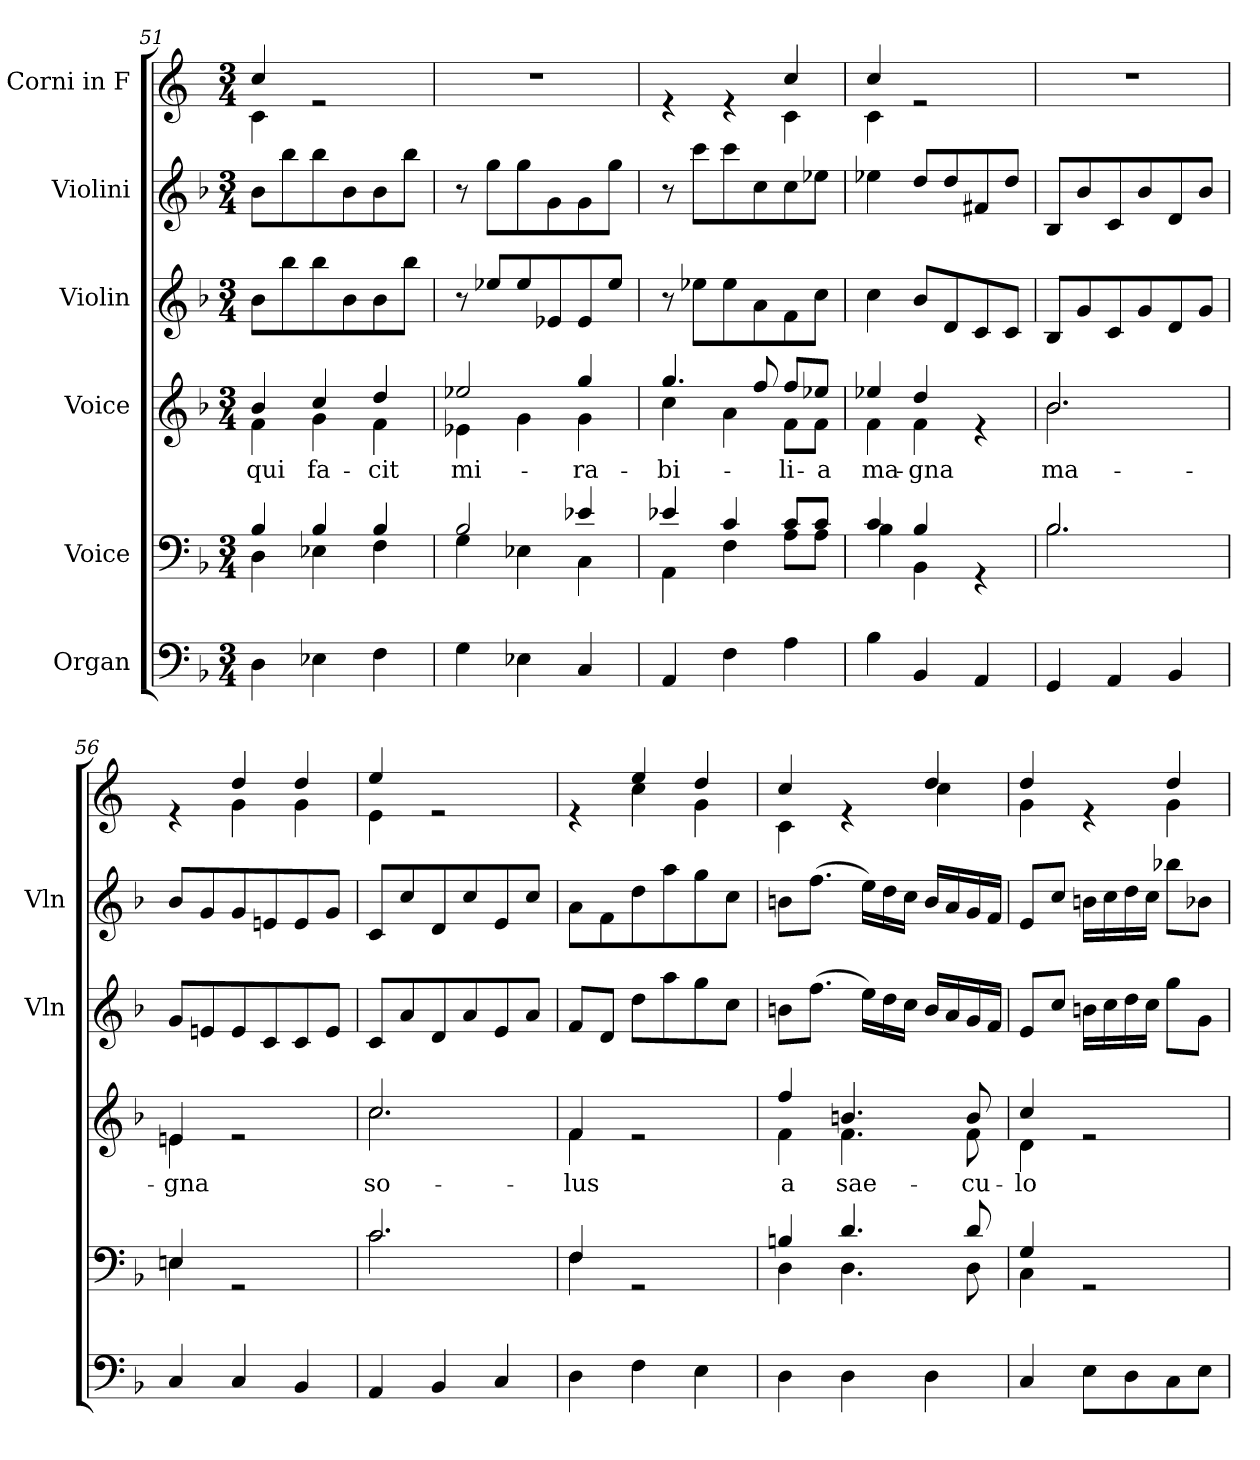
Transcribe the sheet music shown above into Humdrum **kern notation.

**kern	**kern	**kern	**text	**kern	**kern	**kern
*part6	*part5	*part4	*part4	*part3	*part2	*part1
*staff6	*staff5	*staff4	*staff4	*staff3	*staff2	*staff1
*I"Organ	*I"Voice	*I"Voice	*	*I"Violin	*I"Violini	*I"Corni in F
*	*	*	*	*I'Vln	*I'Vln	*
!!LO:LB:g=z
*clefF4	*clefF4	*clefG2	*	*clefG2	*clefG2	*clefG2
*	*	*	*	*	*	*ITrd4c7
*k[b-]	*k[b-]	*k[b-]	*	*k[b-]	*k[b-]	*k[b-]
*M3/4	*M3/4	*M3/4	*	*M3/4	*M3/4	*M3/4
=51	=51	=51	=51	=51	=51	=51
*	*^	*	*	*	*	*
!	!	!	!	!LO:LY:b	!	!	!
*	*	*	*^	*	*	*	*^
4D\	4B-/	4D\	4b-/	4f\	qui	8b-\L	8b-\L	4f/	4F\
.	.	.	.	.	.	8bb-\	8bb-\	.	.
!	!	!	!	!	!LO:LY:b	!	!	!	!
4E-X\	4B-/	4E-X\	4cc/	4g\	fa-	8bb-\	8bb-\	2re	2ryy
.	.	.	.	.	.	8b-\	8b-\	.	.
!	!	!	!	!	!LO:LY:b	!	!	!	!
4F\	4B-/	4F\	4dd/	4f\	-cit	8b-\	8b-\	.	.
.	.	.	.	.	.	8bb-\J	8bb-\J	.	.
*	*	*	*	*	*	*	*	*v	*v
=52	=52	=52	=52	=52	=52	=52	=52	=52
!	!	!	!	!	!LO:LY:b	!	!	!
4G\	2B-/	4G\	2ee-X/	4e-X\	mi-	8r	8r	2.r
.	.	.	.	.	.	8ee-X/L	8gg\L	.
4E-X\	.	4E-X\	.	4g\	.	8ee-/	8gg\	.
.	.	.	.	.	.	8e-X/	8g\	.
!	!	!	!	!	!LO:LY:b	!	!	!
4C/	4e-X/	4C\	4gg/	4g\	-ra-	8e-/	8g\	.
.	.	.	.	.	.	8ee-/J	8gg\J	.
=53	=53	=53	=53	=53	=53	=53	=53	=53
!	!	!	!	!	!LO:LY:b	!	!	!
*	*	*	*	*	*	*	*	*^
4AA/	4e-X/	4AA\	4.gg/	4cc\	-bi-	8r	8r	4re	2ryy
.	.	.	.	.	.	8ee-X\L	8ccc\L	.	.
4F\	4c/	4F\	.	4a\	.	8ee-\	8ccc\	4re	.
.	.	.	8ff/	.	.	8a\	8cc\	.	.
!	!	!	!	!	!LO:LY:b	!	!	!	!
4A\	8c/L	8A\L	8ff/L	8f\L	-li-	8f\	8cc\	4f/	4F\
!	!	!	!	!	!LO:LY:b	!	!	!	!
.	8c/J	8A\J	8ee-X/J	8f\J	-a	8cc\J	8ee-X\J	.	.
=54	=54	=54	=54	=54	=54	=54	=54	=54	=54
!	!	!	!	!	!LO:LY:b	!	!	!	!
4B-\	4c/	4B-\	4ee-X/	4f\	ma-	4cc\	4ee-X\	4f/	4F\
!	!	!	!	!	!LO:LY:b	!	!	!	!
4BB-/	4B-/	4BB-\	4dd/	4f\	-gna	8b-/L	8dd/L	2re	2ryy
.	.	.	.	.	.	8d/	8dd/	.	.
4AA/	4rGG	4ryy	4re	4ryy	.	8c/	8f#X/	.	.
.	.	.	.	.	.	8c/J	8dd/J	.	.
*	*	*	*	*	*	*	*	*v	*v
=55	=55	=55	=55	=55	=55	=55	=55	=55
!	!	!	!	!	!LO:LY:b	!	!	!
4GG/	2.B-/	2.B-\	2.b-/	2.b-\	ma-	8B-/L	8B-/L	2.r
.	.	.	.	.	.	8g/	8b-/	.
4AA/	.	.	.	.	.	8c/	8c/	.
.	.	.	.	.	.	8g/	8b-/	.
4BB-/	.	.	.	.	.	8d/	8d/	.
.	.	.	.	.	.	8g/J	8b-/J	.
=56	=56	=56	=56	=56	=56	=56	=56	=56
!	!	!	!	!	!LO:LY:b	!	!	!
*	*	*	*	*	*	*	*	*^
4C/	4En/	4E\	4en/	4e\	-gna	8g/L	8b-/L	4re	4ryy
.	.	.	.	.	.	8en/	8g/	.	.
4C/	2rGG	2ryy	2re	2ryy	.	8e/	8g/	4g/	4c\
.	.	.	.	.	.	8c/	8en/	.	.
4BB-/	.	.	.	.	.	8c/	8e/	4g/	4c\
.	.	.	.	.	.	8e/J	8g/J	.	.
=57	=57	=57	=57	=57	=57	=57	=57	=57	=57
!	!	!	!	!	!LO:LY:b	!	!	!	!
4AA/	2.c/	2.c\	2.cc/	2.cc\	so-	8c/L	8c/L	4a/	4A\
.	.	.	.	.	.	8a/	8cc/	.	.
4BB-/	.	.	.	.	.	8d/	8d/	2re	2ryy
.	.	.	.	.	.	8a/	8cc/	.	.
4C/	.	.	.	.	.	8e/	8e/	.	.
.	.	.	.	.	.	8a/J	8cc/J	.	.
!!LO:PB:g=z	!!
=58	=58	=58	=58	=58	=58	=58	=58	=58	=58
!	!	!	!	!	!LO:LY:b	!	!	!	!
4D\	4F/	4F\	4f/	4f\	-lus	8f/L	8a\L	4re	4ryy
.	.	.	.	.	.	8d/J	8f\	.	.
4F\	2rGG	2ryy	2re	2ryy	.	8dd\L	8dd\	4a/	4f\
.	.	.	.	.	.	8aa\	8aa\	.	.
4E\	.	.	.	.	.	8gg\	8gg\	4g/	4c\
.	.	.	.	.	.	8cc\J	8cc\J	.	.
=59	=59	=59	=59	=59	=59	=59	=59	=59	=59
!	!	!	!	!	!LO:LY:b	!	!	!	!
4D\	4Bn/	4D\	4ff/	4f\	a	8bn\L	8bn\L	4f/	4F\
.	.	.	.	.	.	(8.ff\J	(8.ff\J	.	.
!	!	!	!	!	!LO:LY:b	!	!	!	!
4D\	4.d/	4.D\	4.bn/	4.f\	sae-	.	.	4re	4ryy
.	.	.	.	.	.	16ee\LL)	16ee\LL)	.	.
.	.	.	.	.	.	16dd\	16dd\	.	.
.	.	.	.	.	.	16cc\JJ	16cc\JJ	.	.
4D\	.	.	.	.	.	16b/LL	16b/LL	4g/	4f\
.	.	.	.	.	.	16a/	16a/	.	.
!	!	!	!	!	!LO:LY:b	!	!	!	!
.	8d/	8D\	8b/	8f\	-cu-	16g/	16g/	.	.
.	.	.	.	.	.	16f/JJ	16f/JJ	.	.
=60	=60	=60	=60	=60	=60	=60	=60	=60	=60
!	!	!	!	!	!LO:LY:b	!	!	!	!
4C/	4G/	4C\	4cc/	4d\	-lo	8e/L	8e/L	4g/	4c\
.	.	.	.	.	.	8cc/J	8cc/J	.	.
8E\L	2rGG	2ryy	2re	2ryy	.	16bn\LL	16bn\LL	4re	4ryy
.	.	.	.	.	.	16cc\	16cc\	.	.
8D\	.	.	.	.	.	16dd\	16dd\	.	.
.	.	.	.	.	.	16cc\JJ	16cc\JJ	.	.
8C\	.	.	.	.	.	8gg\L	8bb-X\L	4g/	4c\
8E\J	.	.	.	.	.	8g\J	8b-X\J	.	.
*	*v	*v	*	*	*	*	*	*v	*v
*	*	*v	*v	*	*	*	*
=	=	=	=	=	=	=
*-	*-	*-	*-	*-	*-	*-
